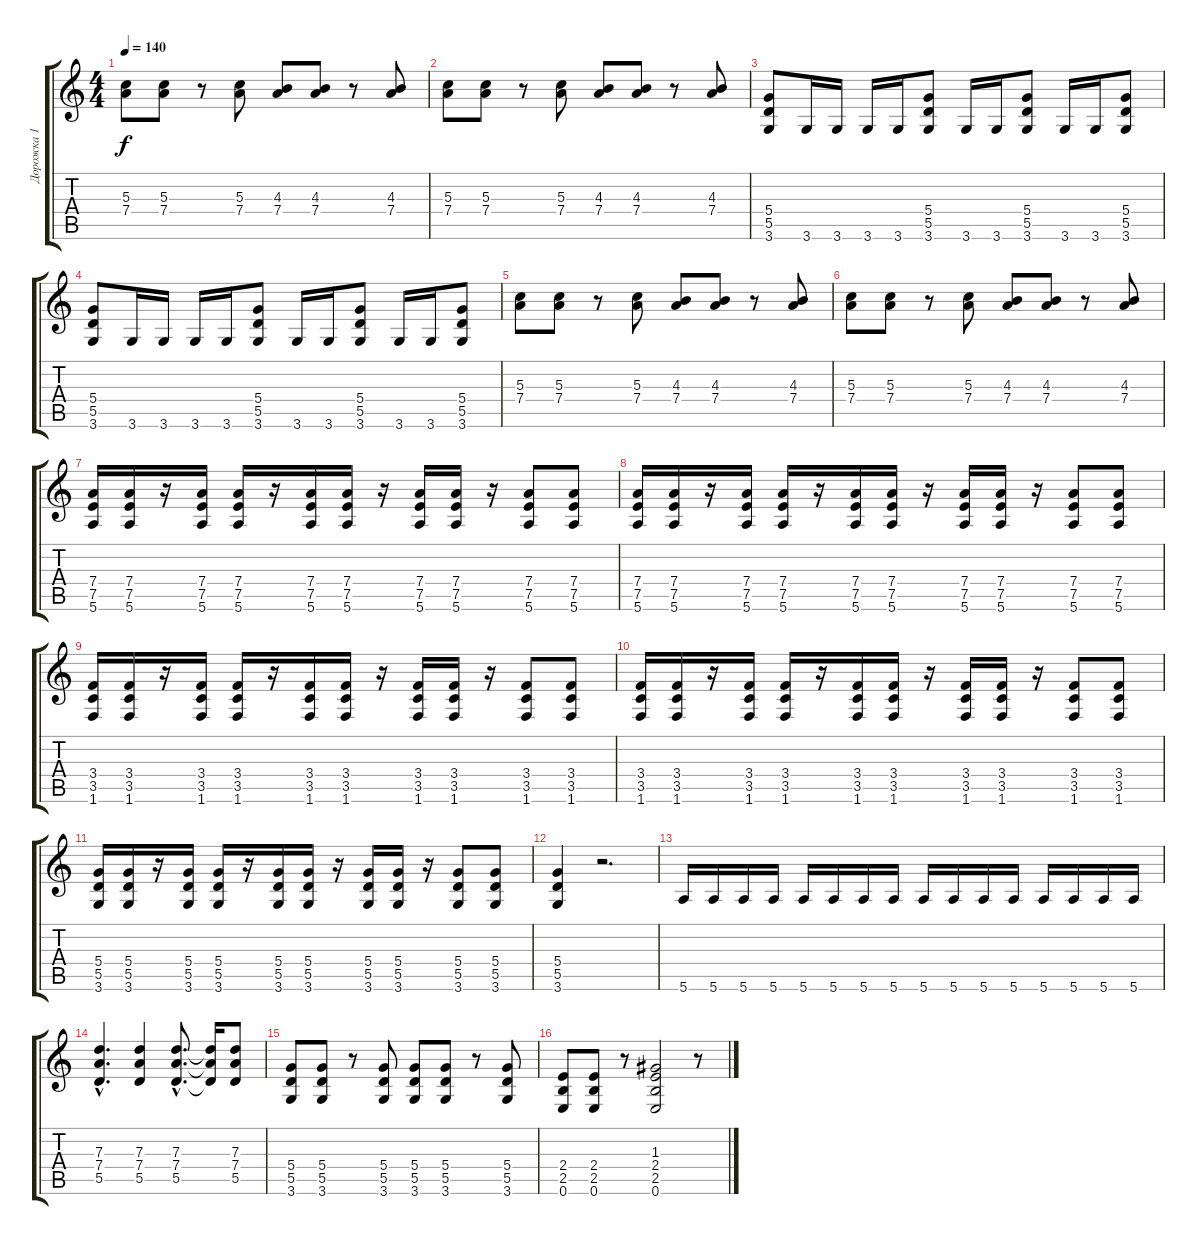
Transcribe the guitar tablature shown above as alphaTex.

\track ("Дорожка 1" "Дорожка 1") {instrument distortionguitar}
\staff {score tabs}
\tuning (E4 B3 G3 D3 A2 E2) {hide}
\ts (4 4)
\tempo 140
\clef g2
\ks c
(5.3 7.4).8{dy f} (5.3 7.4).8 r.8 (5.3 7.4).8 (4.3 7.4).8 (4.3 7.4).8 r.8 (4.3 7.4).8 |
(5.3 7.4).8 (5.3 7.4).8 r.8 (5.3 7.4).8 (4.3 7.4).8 (4.3 7.4).8 r.8 (4.3 7.4).8 |
(5.4 5.5 3.6).8 3.6.16 3.6.16 3.6.16 3.6.16 (5.4 5.5 3.6).8 3.6.16 3.6.16 (5.4 5.5 3.6).8 3.6.16 3.6.16 (5.4 5.5 3.6).8 |
(5.4 5.5 3.6).8 3.6.16 3.6.16 3.6.16 3.6.16 (5.4 5.5 3.6).8 3.6.16 3.6.16 (5.4 5.5 3.6).8 3.6.16 3.6.16 (5.4 5.5 3.6).8 |
(5.3 7.4).8 (5.3 7.4).8 r.8 (5.3 7.4).8 (4.3 7.4).8 (4.3 7.4).8 r.8 (4.3 7.4).8 |
(5.3 7.4).8 (5.3 7.4).8 r.8 (5.3 7.4).8 (4.3 7.4).8 (4.3 7.4).8 r.8 (4.3 7.4).8 |
(7.4 7.5 5.6).16 (7.4 7.5 5.6).16 r.16 (7.4 7.5 5.6).16 (7.4 7.5 5.6).16 r.16 (7.4 7.5 5.6).16 (7.4 7.5 5.6).16 r.16 (7.4 7.5 5.6).16 (7.4 7.5 5.6).16 r.16 (7.4 7.5 5.6).8 (7.4 7.5 5.6).8 |
(7.4 7.5 5.6).16 (7.4 7.5 5.6).16 r.16 (7.4 7.5 5.6).16 (7.4 7.5 5.6).16 r.16 (7.4 7.5 5.6).16 (7.4 7.5 5.6).16 r.16 (7.4 7.5 5.6).16 (7.4 7.5 5.6).16 r.16 (7.4 7.5 5.6).8 (7.4 7.5 5.6).8 |
(3.4 3.5 1.6).16 (3.4 3.5 1.6).16 r.16 (3.4 3.5 1.6).16 (3.4 3.5 1.6).16 r.16 (3.4 3.5 1.6).16 (3.4 3.5 1.6).16 r.16 (3.4 3.5 1.6).16 (3.4 3.5 1.6).16 r.16 (3.4 3.5 1.6).8 (3.4 3.5 1.6).8 |
(3.4 3.5 1.6).16 (3.4 3.5 1.6).16 r.16 (3.4 3.5 1.6).16 (3.4 3.5 1.6).16 r.16 (3.4 3.5 1.6).16 (3.4 3.5 1.6).16 r.16 (3.4 3.5 1.6).16 (3.4 3.5 1.6).16 r.16 (3.4 3.5 1.6).8 (3.4 3.5 1.6).8 |
(5.4 5.5 3.6).16 (5.4 5.5 3.6).16 r.16 (5.4 5.5 3.6).16 (5.4 5.5 3.6).16 r.16 (5.4 5.5 3.6).16 (5.4 5.5 3.6).16 r.16 (5.4 5.5 3.6).16 (5.4 5.5 3.6).16 r.16 (5.4 5.5 3.6).8 (5.4 5.5 3.6).8 |
(5.4 5.5 3.6).4 r.2{d} |
5.6.16 5.6.16 5.6.16 5.6.16 5.6.16 5.6.16 5.6.16 5.6.16 5.6.16 5.6.16 5.6.16 5.6.16 5.6.16 5.6.16 5.6.16 5.6.16 |
(7.3{hac} 7.4{hac} 5.5{hac}).4{d} (7.3 7.4 5.5).4 (7.3{hac} 7.4{hac} 5.5{hac}).8{d} (7.3{t} 7.4{t} 5.5{t}).16 (7.3 7.4 5.5).8 |
(5.4 5.5 3.6).8 (5.4 5.5 3.6).8 r.8 (5.4 5.5 3.6).8 (5.4 5.5 3.6).8 (5.4 5.5 3.6).8 r.8 (5.4 5.5 3.6).8 |
(2.4 2.5 0.6).8 (2.4 2.5 0.6).8 r.8 (1.3 2.4 2.5 0.6).2 r.8
